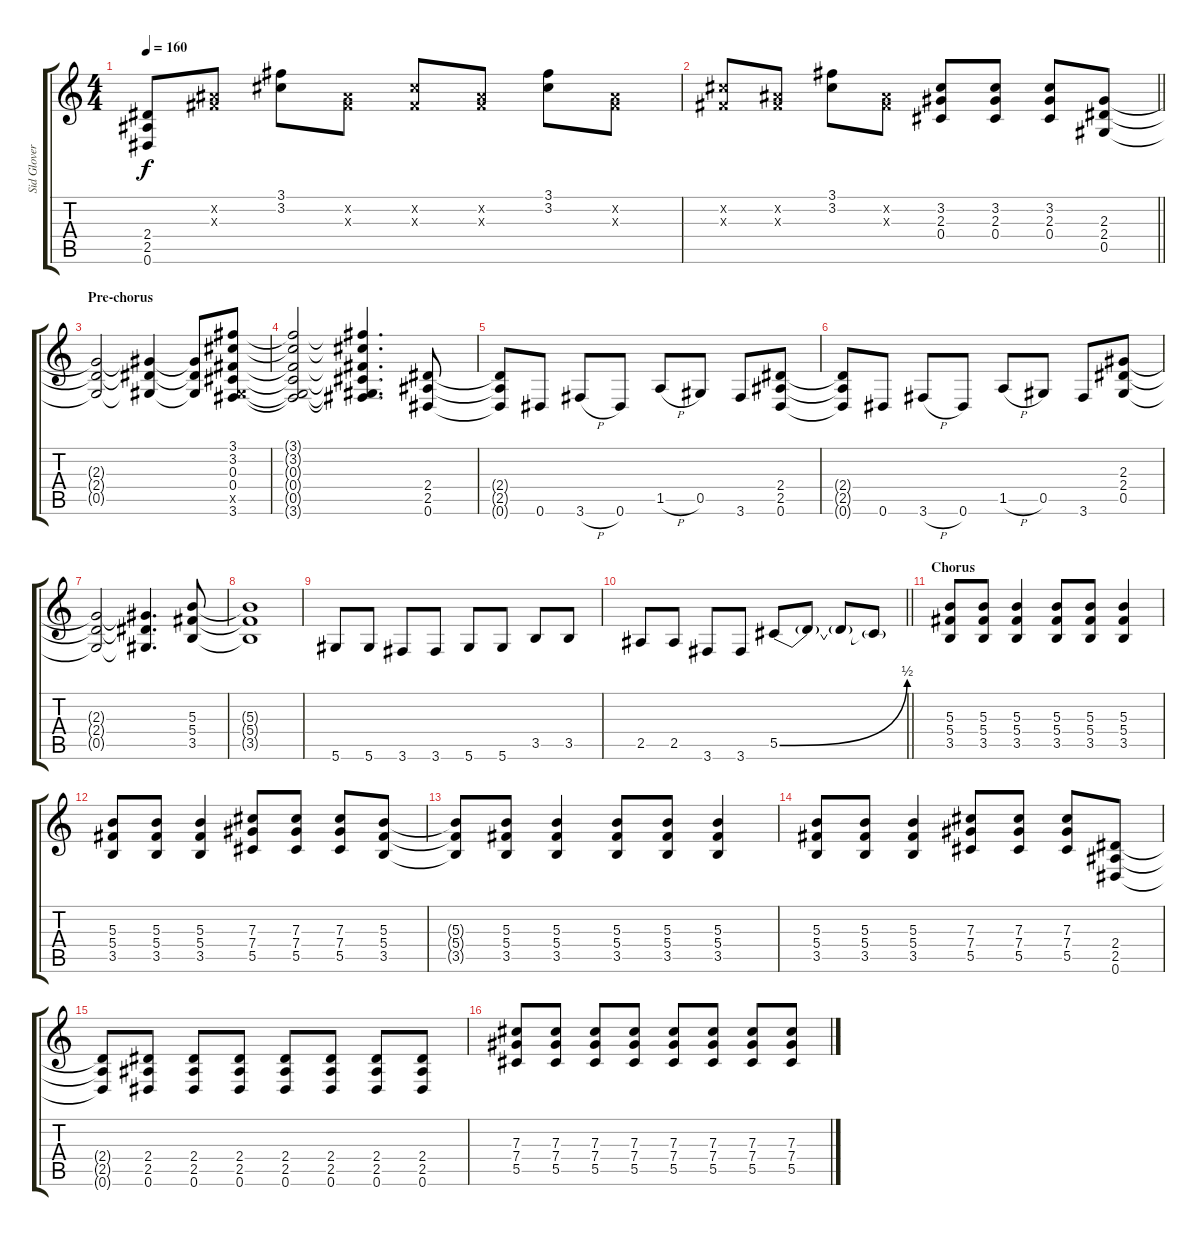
\track ("Sid Glover" "Sid Glover") {instrument distortionguitar}
\staff {score tabs}
\tuning (Eb4 Bb3 Gb3 Db3 Ab2 Eb2) {hide}
\ts (4 4)
\tempo 160
\clef g2
\ks c
(2.4{t} 2.5{t} 0.6{t}).8{dy f} (0.2{x} 0.3{x}).8 (3.1 3.2).8 (0.2{x} 0.3{x}).8 (3.2{x} 0.3{x}).8 (0.2{x} 0.3{x}).8 (3.1 3.2).8 (0.2{x} 0.3{x}).8 |
\barLineRight lightlight
(3.2{x} 0.3{x}).8 (0.2{x} 0.3{x}).8 (3.1 3.2).8 (0.2{x} 0.3{x}).8 (3.2 2.3 0.4).8 (3.2 2.3 0.4).8 (3.2 2.3 0.4).8 (2.3 2.4 0.5).8 |
\section ("" "Pre-chorus")
(2.3{t} 2.4{t} 0.5{t}).2 (2.3{t} 2.4{t} 0.5{t}).4 (2.3{t} 2.4{t} 0.5{t}).8 (3.1 3.2 0.3 0.4 0.5{x} 3.6).8 |
(3.1{t} 3.2{t} 0.3{t} 0.4{t} 0.5{t} 3.6{t}).2 (3.1{t} 3.2{t} 0.3{t} 0.4{t} 0.5{t} 3.6{t}).4{d} (2.4 2.5 0.6).8 |
(2.4{t} 2.5{t} 0.6{t}).8 0.6.8 3.6{h}.8 0.6.8 1.5{h}.8 0.5.8 3.6.8 (2.4 2.5 0.6).8 |
(2.4{t} 2.5{t} 0.6{t}).8 0.6.8 3.6{h}.8 0.6.8 1.5{h}.8 0.5.8 3.6.8 (2.3 2.4 0.5).8 |
(2.3{t} 2.4{t} 0.5{t}).2 (2.3{t} 2.4{t} 0.5{t}).4{d} (5.3 5.4 3.5).8 |
(5.3{t} 5.4{t} 3.5{t}).1 |
5.6.8 5.6.8 3.6.8 3.6.8 5.6.8 5.6.8 3.5.8 3.5.8 |
\barLineRight lightlight
2.5.8 2.5.8 3.6.8 3.6.8 5.5{be (bend 0 0 60 2)}.8 5.5{t}.8 5.5{t}.8 5.5{t}.8 |
\section ("" "Chorus")
(5.3 5.4 3.5).8 (5.3 5.4 3.5).8 (5.3 5.4 3.5).4 (5.3 5.4 3.5).8 (5.3 5.4 3.5).8 (5.3 5.4 3.5).4 |
(5.3 5.4 3.5).8 (5.3 5.4 3.5).8 (5.3 5.4 3.5).4 (7.3 7.4 5.5).8 (7.3 7.4 5.5).8 (7.3 7.4 5.5).8 (5.3 5.4 3.5).8 |
(5.3{t} 5.4{t} 3.5{t}).8 (5.3 5.4 3.5).8 (5.3 5.4 3.5).4 (5.3 5.4 3.5).8 (5.3 5.4 3.5).8 (5.3 5.4 3.5).4 |
(5.3 5.4 3.5).8 (5.3 5.4 3.5).8 (5.3 5.4 3.5).4 (7.3 7.4 5.5).8 (7.3 7.4 5.5).8 (7.3 7.4 5.5).8 (2.4 2.5 0.6).8 |
(2.4{t} 2.5{t} 0.6{t}).8 (2.4 2.5 0.6).8 (2.4 2.5 0.6).8 (2.4 2.5 0.6).8 (2.4 2.5 0.6).8 (2.4 2.5 0.6).8 (2.4 2.5 0.6).8 (2.4 2.5 0.6).8 |
(7.3 7.4 5.5).8 (7.3 7.4 5.5).8 (7.3 7.4 5.5).8 (7.3 7.4 5.5).8 (7.3 7.4 5.5).8 (7.3 7.4 5.5).8 (7.3 7.4 5.5).8 (7.3 7.4 5.5).8
